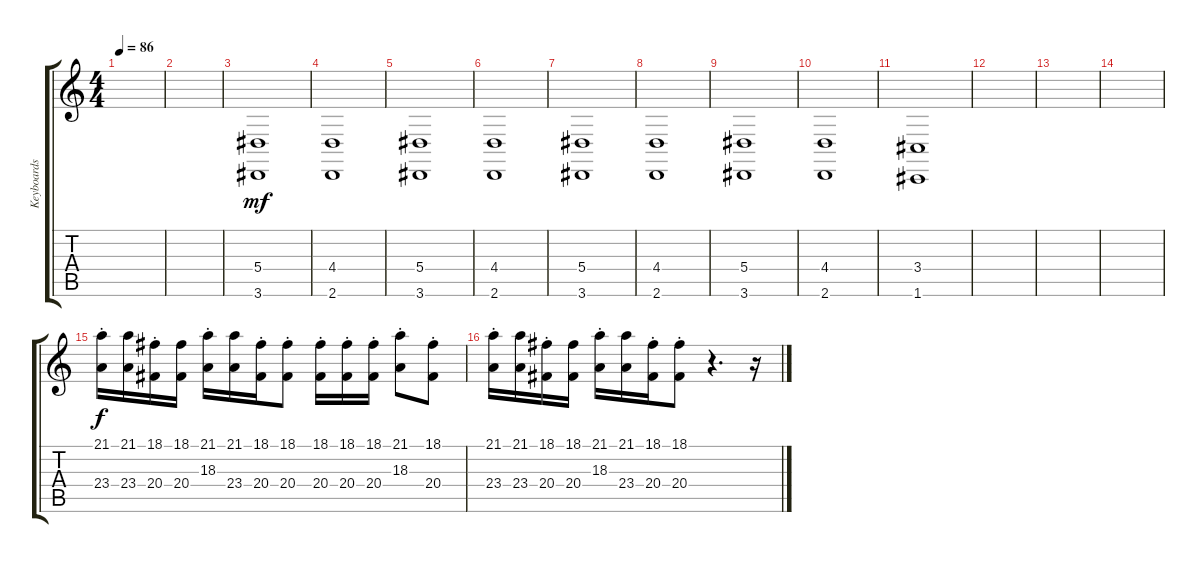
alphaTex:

\track ("Keyboards" "Keyboards") {instrument choiraahs}
\staff {score tabs}
\tuning (C4 G3 Eb3 Bb2 F2 C2) {hide}
\ts (4 4)
\tempo 86
\clef g2
\ks c
|
|
(5.4 3.6).1{dy mf volume 10 instrument choiraahs} |
(4.4 2.6).1 |
(5.4 3.6).1{instrument choiraahs} |
(4.4 2.6).1 |
(5.4 3.6).1{instrument choiraahs} |
(4.4 2.6).1 |
(5.4 3.6).1{instrument choiraahs} |
(4.4 2.6).1 |
(3.4 1.6).1 |
|
|
|
(21.1{st} 23.4{st}).16{dy f instrument pad8sweep} (21.1 23.4).16 (18.1{st} 20.4{st}).16 (18.1 20.4).16 (21.1{st} 18.3{st}).16 (21.1 23.4).16 (18.1{st} 20.4{st}).16 (18.1{st} 20.4{st}).8 (18.1{st} 20.4{st}).16 (18.1{st} 20.4{st}).16 (18.1{st} 20.4{st}).16 (21.1{st} 18.3{st}).8 (18.1{st} 20.4{st}).8 |
(21.1{st} 23.4{st}).16{instrument pad8sweep} (21.1 23.4).16 (18.1{st} 20.4{st}).16 (18.1 20.4).16 (21.1{st} 18.3{st}).16 (21.1 23.4).16 (18.1{st} 20.4{st}).16 (18.1{st} 20.4{st}).8 r.4{d} r.16
